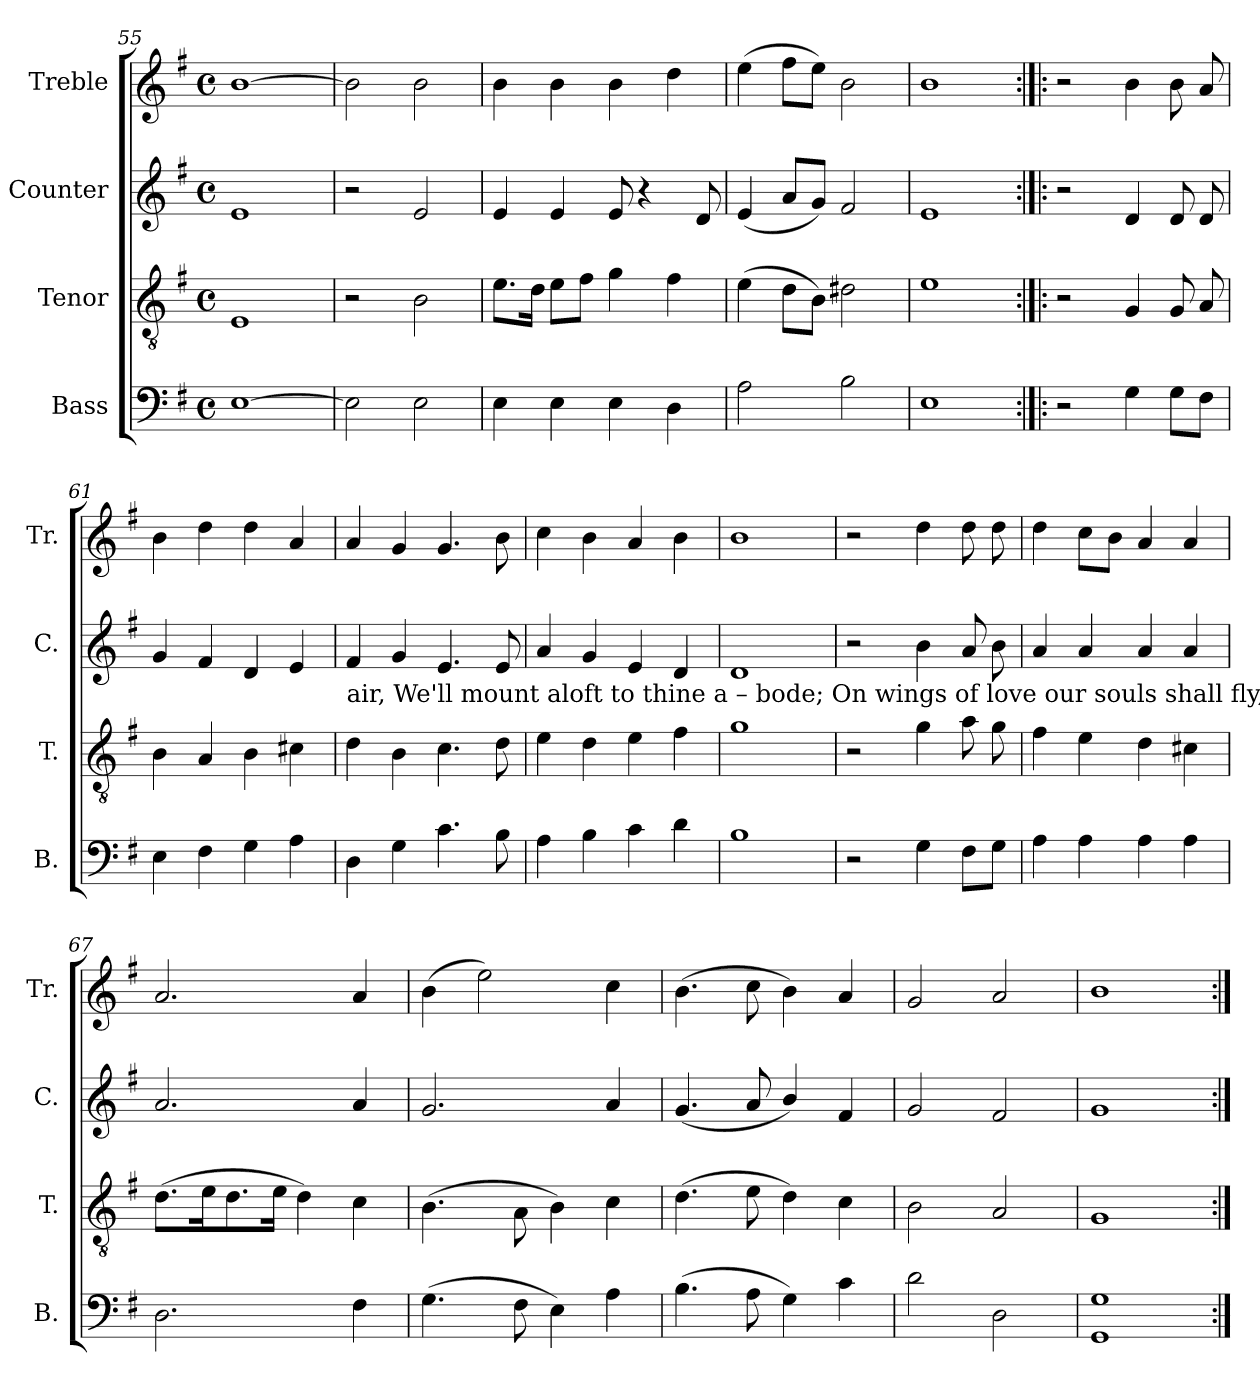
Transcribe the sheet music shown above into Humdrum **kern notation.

**kern	**kern	**kern	**kern
*part4	*part3	*part2	*part1
*staff4	*staff3	*staff2	*staff1
*I"Bass	*I"Tenor	*I"Counter	*I"Treble
*I'B.	*I'T.	*I'C.	*I'Tr.
*clefF4	*clefGv2	*clefG2	*clefG2
*k[f#]	*k[f#]	*k[f#]	*k[f#]
*M4/4	*M4/4	*M4/4	*M4/4
*met(c)	*met(c)	*met(c)	*met(c)
=55	=55	=55	=55
[1E!	1E!	1e!	[1b!
=56	=56	=56	=56
2E!\]	2r	2r	2b!\]
2E!\	2B!\	2e!/	2b!\
=57	=57	=57	=57
4E!\	8.e!\L	4e!/	4b!\
.	16d!\Jk	.	.
4E!\	8e!\L	4e!/	4b!\
.	8f#!\J	.	.
4E!\	4g!\	8e!/	4b!\
.	.	4r	.
4D!\	4f#!\	.	4dd!\
.	.	8d!/	.
=58	=58	=58	=58
2A!\	(>4e!\	(<4e!/	(>4ee!\
.	8d!\L	8a!/L	8ff#!\L
.	8B!\J)	8g!/J)	8ee!\J)
2B!\	2d#X!\	2f#!/	2b!\
=59	=59	=59	=59
1E!	1e!	1e!	1b!
=60:|!|:	=60:|!|:	=60:|!|:	=60:|!|:
2r	2r	2r	2r
4G!\	4G!/	4d!/	4b!\
8G!\L	8G!/	8d!/	8b!\
8F#!\J	8A!/	8d!/	8a!/
=61	=61	=61	=61
4E!\	4B!\	4g!/	4b!\
4F#!\	4A!/	4f#!/	4dd!\
4G!\	4B!\	4d!/	4dd!\
4A!\	4c#X!\	4e!/	4a!/
!!LO:LB:g=z
=62	=62	=62	=62
!	!	!LO:TX:b:t=air, We'll mount aloft to  thine a – bode;        On wings of love our souls shall  fly,                        Nor   tire               a  –  midst          the  heavenly  road.	!
4D!\	4d!\	4f#!/	4a!/
4G!\	4B!\	4g!/	4g!/
4.c!\	4.c!\	4.e!/	4.g!/
8B!\	8d!\	8e!/	8b!\
=63	=63	=63	=63
4A!\	4e!\	4a!/	4cc!\
4B!\	4d!\	4g!/	4b!\
4c!\	4e!\	4e!/	4a!/
4d!\	4f#!\	4d!/	4b!\
=64	=64	=64	=64
1B!	1g!	1d!	1b!
=65	=65	=65	=65
2r	2r	2r	2r
4G!\	4g!\	4b!\	4dd!\
8F#!\L	8a!\	8a!/	8dd!\
8G!\J	8g!\	8b!\	8dd!\
=66	=66	=66	=66
4A!\	4f#!\	4a!/	4dd!\
4A!\	4e!\	4a!/	8cc!\L
.	.	.	8b!\J
4A!\	4d!\	4a!/	4a!/
4A!\	4c#X!\	4a!/	4a!/
=67	=67	=67	=67
2.D!\	(>8.d!\L	2.a!/	2.a!/
.	16e!\K	.	.
.	8.d!\	.	.
.	16e!\Jk	.	.
.	4d!\)	.	.
4F#!\	4c!\	4a!/	4a!/
=68	=68	=68	=68
(>4.G!\	(>4.B!\	2.g!/	(>4b!\
.	.	.	2ee!\)
8F#!\	8A!\	.	.
4E!\)	4B!\)	.	.
4A!\	4c!\	4a!/	4cc!\
=69	=69	=69	=69
(>4.B!\	(>4.d!\	(<4.g!/	(>4.b!\
8A!\	8e!\	8a!/	8cc!\
4G!\)	4d!\)	4b!/)	4b!\)
4c!\	4c!\	4f#!/	4a!/
=70	=70	=70	=70
2d!\	2B!\	2g!/	2g!/
2D!\	2A!/	2f#!/	2a!/
=71	=71	=71	=71
1GG! 1G!	1G!	1g!	1b!
=:|!	=:|!	=:|!	=:|!
*-	*-	*-	*-
